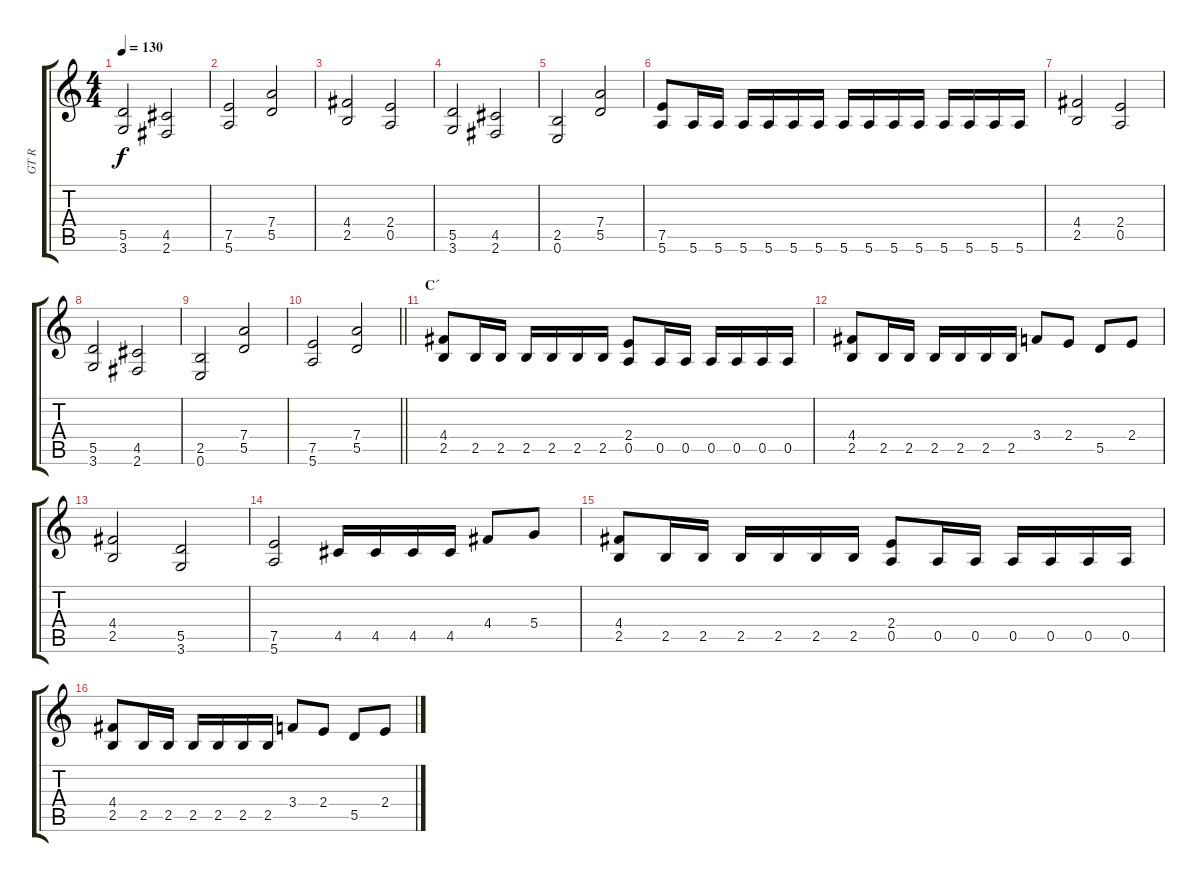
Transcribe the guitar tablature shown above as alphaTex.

\track ("GT R" "GT R") {instrument distortionguitar}
\staff {score tabs}
\tuning (E4 B3 G3 D3 A2 E2) {hide}
\ts (4 4)
\tempo 130
\clef g2
\ks c
(5.5 3.6).2{dy f} (4.5 2.6).2 |
(7.5 5.6).2 (7.4 5.5).2 |
(4.4 2.5).2 (2.4 0.5).2 |
(5.5 3.6).2 (4.5 2.6).2 |
(2.5 0.6).2 (7.4 5.5).2 |
(7.5 5.6).8 5.6.16 5.6.16 5.6.16 5.6.16 5.6.16 5.6.16 5.6.16 5.6.16 5.6.16 5.6.16 5.6.16 5.6.16 5.6.16 5.6.16 |
(4.4 2.5).2 (2.4 0.5).2 |
(5.5 3.6).2 (4.5 2.6).2 |
(2.5 0.6).2 (7.4 5.5).2 |
\barLineRight lightlight
(7.5 5.6).2 (7.4 5.5).2 |
\section ("" "C´")
(4.4 2.5).8 2.5.16 2.5.16 2.5.16 2.5.16 2.5.16 2.5.16 (2.4 0.5).8 0.5.16 0.5.16 0.5.16 0.5.16 0.5.16 0.5.16 |
(4.4 2.5).8 2.5.16 2.5.16 2.5.16 2.5.16 2.5.16 2.5.16 3.4.8 2.4.8 5.5.8 2.4.8 |
(4.4 2.5).2 (5.5 3.6).2 |
(7.5 5.6).2 4.5.16 4.5.16 4.5.16 4.5.16 4.4.8 5.4.8 |
(4.4 2.5).8 2.5.16 2.5.16 2.5.16 2.5.16 2.5.16 2.5.16 (2.4 0.5).8 0.5.16 0.5.16 0.5.16 0.5.16 0.5.16 0.5.16 |
(4.4 2.5).8 2.5.16 2.5.16 2.5.16 2.5.16 2.5.16 2.5.16 3.4.8 2.4.8 5.5.8 2.4.8
